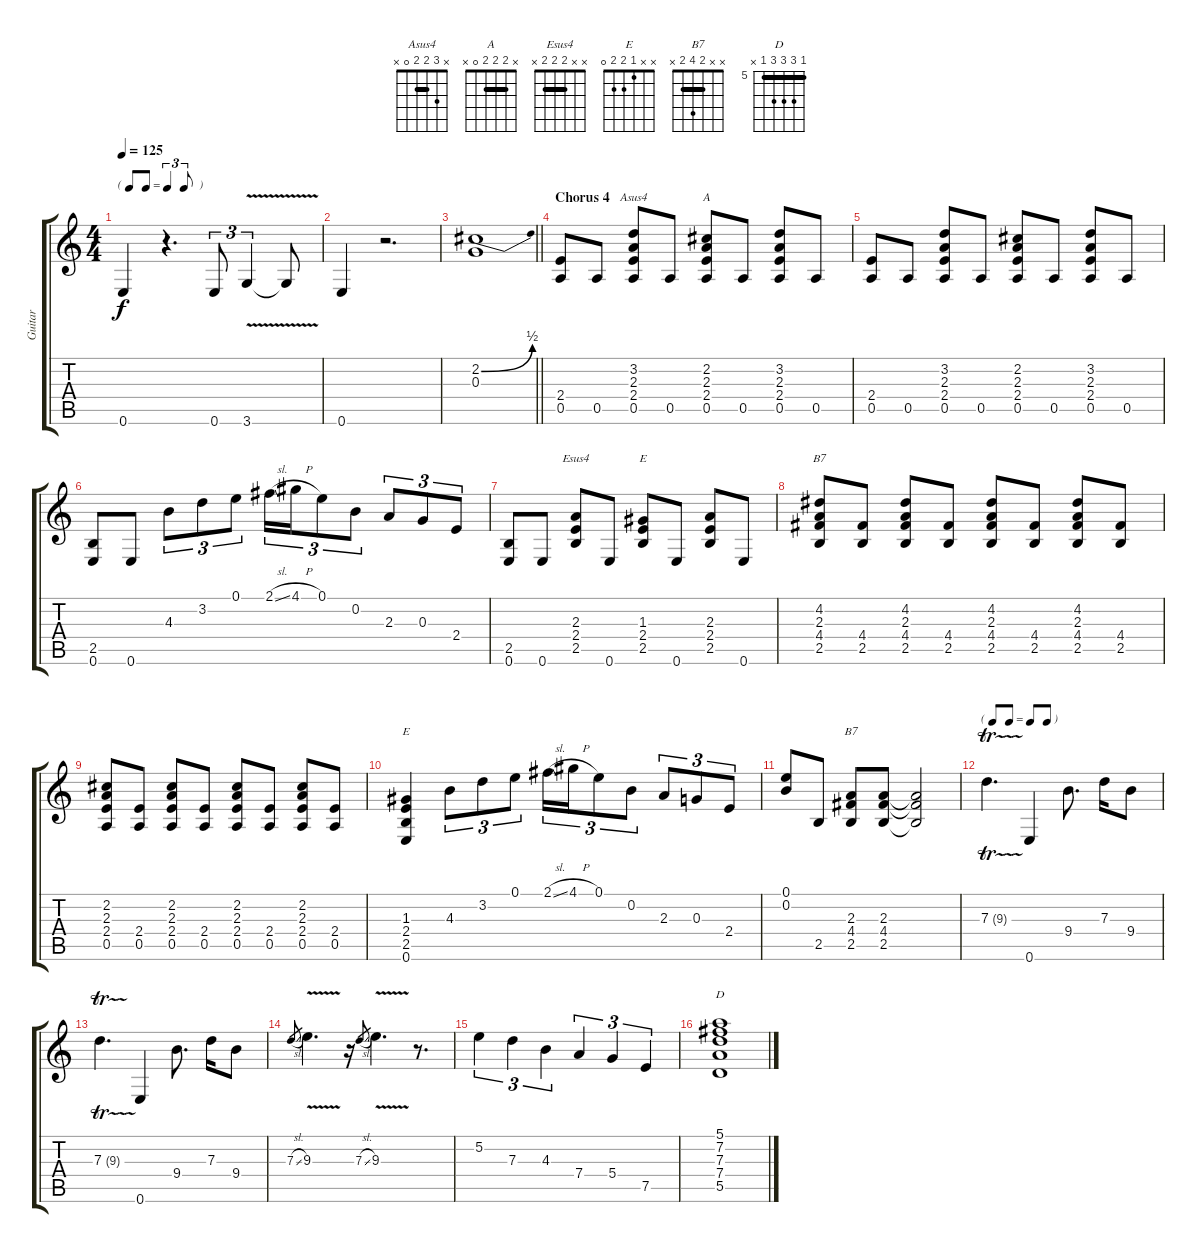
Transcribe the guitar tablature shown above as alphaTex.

\track ("Guitar" "Guitar") {instrument overdrivenguitar}
\staff {score tabs}
\tuning (E4 B3 G3 D3 A2 E2) {hide}
\chord ("Asus4" x 3 2 2 0 x) {barre 2}
\chord ("A" x 2 2 2 0 x) {barre 2}
\chord ("Esus4" x x 2 2 2 x) {barre 2}
\chord ("E" x x 1 2 2 x)
\chord ("B7" x 4 2 4 2 x) {barre 2}
\chord ("E" x x 1 2 2 0)
\chord ("B7" x x 2 4 2 x) {barre 2}
\chord ("D" 5 7 7 7 5 x) {firstfret 5 barre 5}
\ts (4 4)
\tf triplet8th
\tempo 125
\clef g2
\ks aminor
0.6.4{dy f} r.4{d} 0.6.8{tu (3 2)} 3.6{v}.4{tu (3 2)} 3.6{t}.8 |
0.6.4 r.2{d} |
\barLineRight lightlight
(2.2{be (bend 0 0 60 2)} 0.3).1 |
\section ("" "Chorus 4")
(2.4 0.5).8 0.5.8 (3.2 2.3 2.4 0.5).8{ch "Asus4"} 0.5.8 (2.2 2.3 2.4 0.5).8{ch "A"} 0.5.8 (3.2 2.3 2.4 0.5).8 0.5.8 |
(2.4 0.5).8 0.5.8 (3.2 2.3 2.4 0.5).8 0.5.8 (2.2 2.3 2.4 0.5).8 0.5.8 (3.2 2.3 2.4 0.5).8 0.5.8 |
(2.5 0.6).8 0.6.8 4.3.8{tu (3 2)} 3.2.8{tu (3 2)} 0.1.8{tu (3 2)} 2.1{sl}.16{tu (3 2)} 4.1{h}.16{tu (3 2)} 0.1.8{tu (3 2)} 0.2.8{tu (3 2)} 2.3.8{tu (3 2)} 0.3.8{tu (3 2)} 2.4.8{tu (3 2)} |
(2.5 0.6).8 0.6.8 (2.3 2.4 2.5).8{ch "Esus4"} 0.6.8 (1.3 2.4 2.5).8{ch "E"} 0.6.8 (2.3 2.4 2.5).8 0.6.8 |
(4.2 2.3 4.4 2.5).8{ch "B7"} (4.4 2.5).8 (4.2 2.3 4.4 2.5).8 (4.4 2.5).8 (4.2 2.3 4.4 2.5).8 (4.4 2.5).8 (4.2 2.3 4.4 2.5).8 (4.4 2.5).8 |
(2.2 2.3 2.4 0.5).8 (2.4 0.5).8 (2.2 2.3 2.4 0.5).8 (2.4 0.5).8 (2.2 2.3 2.4 0.5).8 (2.4 0.5).8 (2.2 2.3 2.4 0.5).8 (2.4 0.5).8 |
(1.3 2.4 2.5 0.6).4{ch "E"} 4.3.8{tu (3 2)} 3.2.8{tu (3 2)} 0.1.8{tu (3 2)} 2.1{sl}.16{tu (3 2)} 4.1{h}.16{tu (3 2)} 0.1.8{tu (3 2)} 0.2.8{tu (3 2)} 2.3.8{tu (3 2)} 0.3.8{tu (3 2)} 2.4.8{tu (3 2)} |
(0.1 0.2).8 2.5.8 (2.3 4.4 2.5).8{ch "B7"} (2.3 4.4 2.5).8 (2.3{t} 4.4{t} 2.5{t}).2 |
\tf none
7.3{tr (9 32)}.4{d} 0.6.4 9.4.8{d} 7.3.16 9.4.8 |
7.3{tr (9 32)}.4{d} 0.6.4 9.4.8{d} 7.3.16 9.4.8 |
7.3{sl}.8{gr} 9.3{v}.4{d} r.16 7.3{sl}.8{gr} 9.3{v}.4{d} r.8{d} |
5.2.4{tu (3 2)} 7.3.4{tu (3 2)} 4.3.4{tu (3 2)} 7.4.4{tu (3 2)} 5.4.4{tu (3 2)} 7.5.4{tu (3 2)} |
(5.1 7.2 7.3 7.4 5.5).1{ch "D"}
